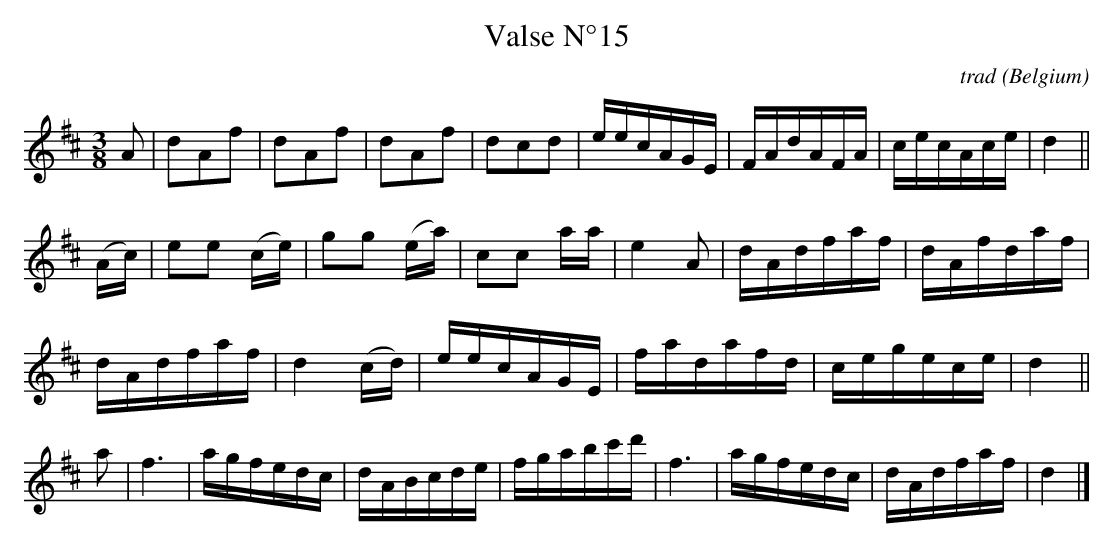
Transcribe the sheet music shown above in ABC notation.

X:1
T:Valse N°15
C:trad
O:Belgium
M:3/8
K:Dmaj
L:1/16
A2|d2A2f2|d2A2f2|d2A2f2|d2c2d2|eecAGE|FAdAFA|cecAce|d4||
(Ac)|e2e2 (ce)|g2g2 (ea)|c2c2 aa|e4A2|dAdfaf|dAfdaf|
dAdfaf|d4 (cd)|eecAGE|fadafd|cegece|d4||
a2|f6|agfedc|dABcde|fgabc'd'|f6|agfedc|dAdfaf|d4|]
